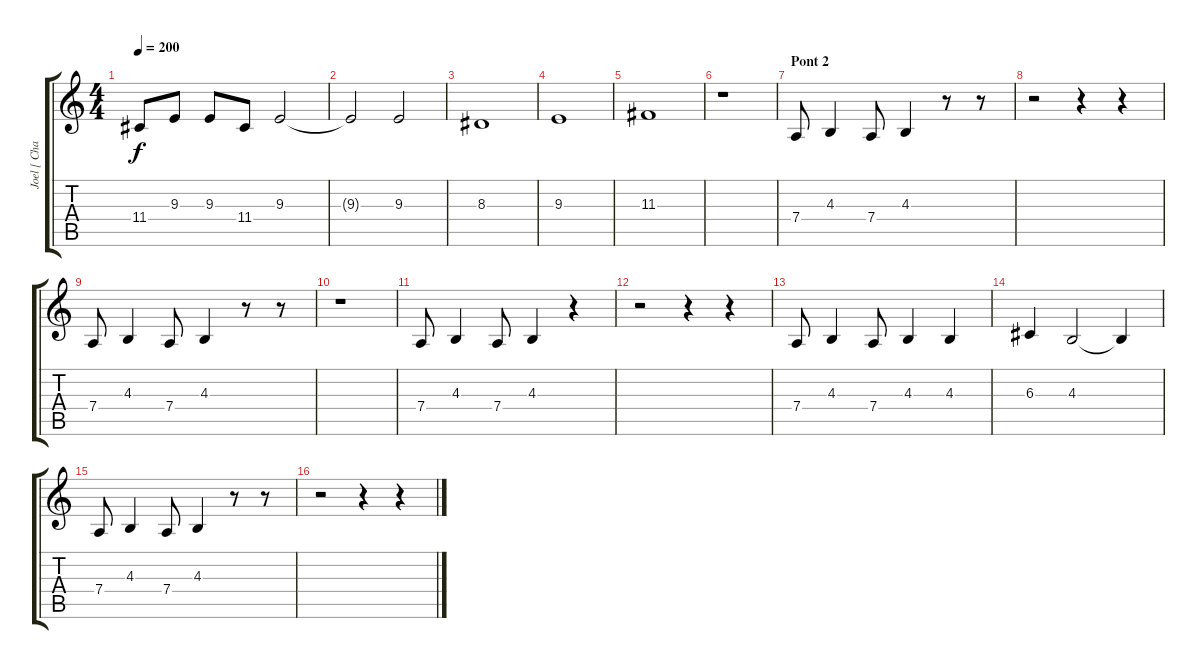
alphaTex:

\track ("Joel [ Chant ]" "Joel [ Cha") {instrument tenorsax}
\staff {score tabs}
\tuning (E4 B3 G3 D3 A2 E2) {hide}
\ts (4 4)
\tempo 200
\clef g2
\ks c
11.4.8{dy f} 9.3.8 9.3.8 11.4.8 9.3.2 |
9.3{t}.2 9.3.2 |
8.3.1 |
9.3.1 |
11.3.1 |
r.1 |
\section ("" "Pont 2")
7.4.8 4.3.4 7.4.8 4.3.4 r.8 r.8 |
r.2 r.4 r.4 |
7.4.8 4.3.4 7.4.8 4.3.4 r.8 r.8 |
r.1 |
7.4.8 4.3.4 7.4.8 4.3.4 r.4 |
r.2 r.4 r.4 |
7.4.8 4.3.4 7.4.8 4.3.4 4.3.4 |
6.3.4 4.3.2 4.3{t}.4 |
7.4.8 4.3.4 7.4.8 4.3.4 r.8 r.8 |
r.2 r.4 r.4
